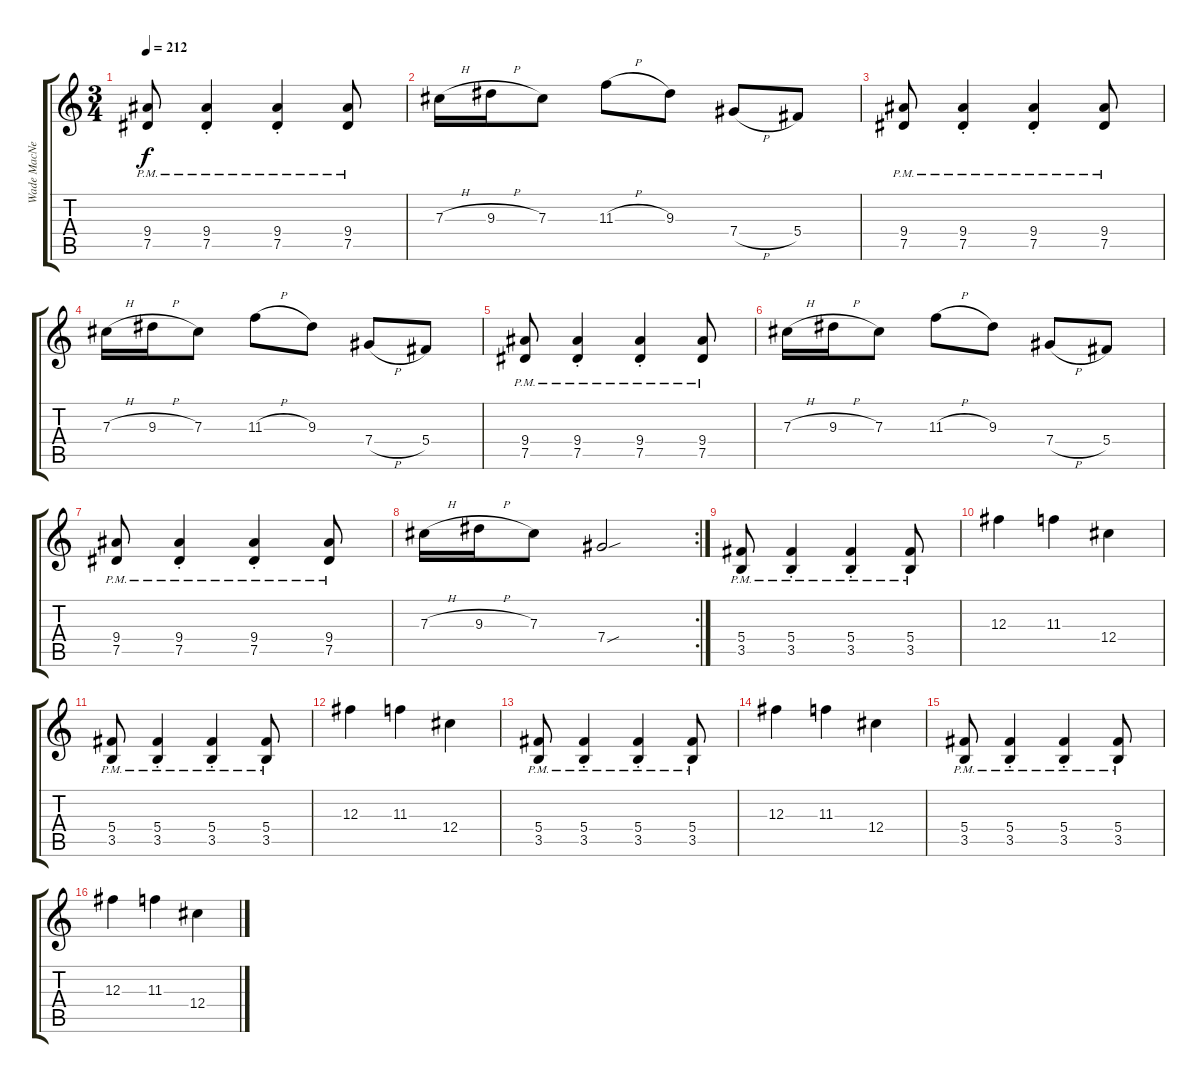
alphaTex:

\track ("Wade MacNeil" "Wade MacNe") {instrument distortionguitar}
\staff {score tabs}
\tuning (Eb4 Bb3 Gb3 Db3 Ab2 Eb2) {hide}
\ts (3 4)
\tempo 212
\clef g2
\ks c
(9.4{pm} 7.5).8{dy f} (9.4{pm} 7.5{st}).4 (9.4{pm} 7.5{st}).4 (9.4{pm} 7.5).8 |
7.3{h}.16 9.3{h}.16 7.3.8 11.3{h}.8 9.3.8 7.4{h}.8 5.4.8 |
(9.4{pm} 7.5).8 (9.4{pm} 7.5{st}).4 (9.4{pm} 7.5{st}).4 (9.4{pm} 7.5).8 |
7.3{h}.16 9.3{h}.16 7.3.8 11.3{h}.8 9.3.8 7.4{h}.8 5.4.8 |
(9.4{pm} 7.5).8 (9.4{pm} 7.5{st}).4 (9.4{pm} 7.5{st}).4 (9.4{pm} 7.5).8 |
7.3{h}.16 9.3{h}.16 7.3.8 11.3{h}.8 9.3.8 7.4{h}.8 5.4.8 |
(9.4{pm} 7.5).8 (9.4{pm} 7.5{st}).4 (9.4{pm} 7.5{st}).4 (9.4{pm} 7.5).8 |
\rc 2
7.3{h}.16 9.3{h}.16 7.3.8 7.4{sou}.2 |
(5.4{pm} 3.5).8 (5.4{pm} 3.5{st}).4 (5.4{pm} 3.5{st}).4 (5.4{pm} 3.5).8 |
12.3.4 11.3.4 12.4.4 |
(5.4{pm} 3.5).8 (5.4{pm} 3.5{st}).4 (5.4{pm} 3.5{st}).4 (5.4{pm} 3.5).8 |
12.3.4 11.3.4 12.4.4 |
(5.4{pm} 3.5).8 (5.4{pm} 3.5{st}).4 (5.4{pm} 3.5{st}).4 (5.4{pm} 3.5).8 |
12.3.4 11.3.4 12.4.4 |
(5.4{pm} 3.5).8 (5.4{pm} 3.5{st}).4 (5.4{pm} 3.5{st}).4 (5.4{pm} 3.5).8 |
12.3.4 11.3.4 12.4.4
